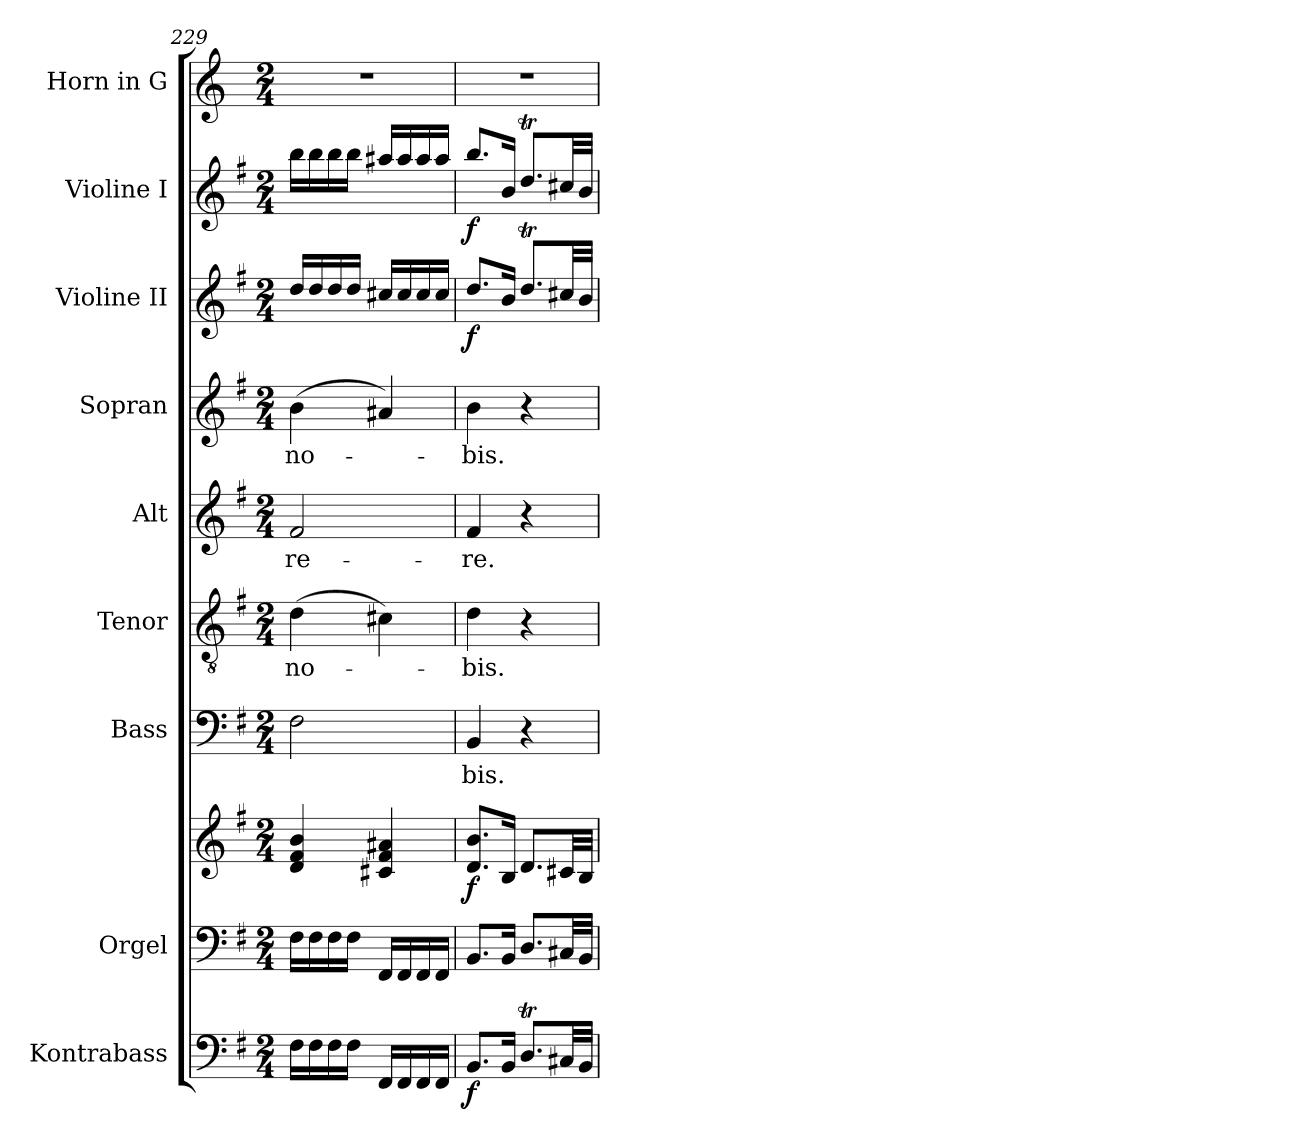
**kern	**dynam	**kern	**kern	**dynam	**kern	**text	**kern	**text	**kern	**text	**kern	**text	**kern	**dynam	**kern	**dynam	**kern
*part9	*part9	*part8	*part8	*part8	*part7	*part7	*part6	*part6	*part5	*part5	*part4	*part4	*part3	*part3	*part2	*part2	*part1
*staff10	*staff10	*staff9	*staff8	*staff8/9	*staff7	*staff7	*staff6	*staff6	*staff5	*staff5	*staff4	*staff4	*staff3	*staff3	*staff2	*staff2	*staff1
*I"Kontrabass	*	*I"Orgel	*	*	*I"Bass	*	*I"Tenor	*	*I"Alt	*	*I"Sopran	*	*I"Violine II	*	*I"Violine I	*	*I"Horn in G
*I'Kb.	*	*I'Org.	*	*	*I'B	*	*I'T	*	*I'A	*	*I'S	*	*I'Vl. II	*	*I'Vl. I	*	*I'Hrn.
!!LO:PB:g=z
*clefF4	*	*clefF4	*clefG2	*	*clefF4	*	*clefGv2	*	*clefG2	*	*clefG2	*	*clefG2	*	*clefG2	*	*clefG2
*ITrd7c12	*	*	*	*	*	*	*	*	*	*	*	*	*ITrd7c12	*	*ITrd7c12	*	*ITrd3c5
*k[f#]	*	*k[f#]	*k[f#]	*	*k[f#]	*	*k[f#]	*	*k[f#]	*	*k[f#]	*	*k[f#]	*	*k[f#]	*	*k[f#]
*G:	*	*G:	*G:	*	*G:	*	*G:	*	*G:	*	*G:	*	*G:	*	*G:	*	*G:
*M2/4	*	*M2/4	*M2/4	*	*M2/4	*	*M2/4	*	*M2/4	*	*M2/4	*	*M2/4	*	*M2/4	*	*M2/4
=229	=229	=229	=229	=229	=229	=229	=229	=229	=229	=229	=229	=229	=229	=229	=229	=229	=229
!	!	!	!	!	!	!	!	!LO:LY:b	!	!LO:LY:b	!	!LO:LY:b	!	!	!	!	!
16FF#\LL	.	16F#\LL	4d/ 4f#/ 4b/	.	2F#\	.	(>4d\	no-	2f#/	-re-	(>4b\	no-	16d/LL	.	16b\LL	.	2r
16FF#\	.	16F#\	.	.	.	.	.	.	.	.	.	.	16d/	.	16b\	.	.
16FF#\	.	16F#\	.	.	.	.	.	.	.	.	.	.	16d/	.	16b\	.	.
16FF#\JJ	.	16F#\JJ	.	.	.	.	.	.	.	.	.	.	16d/JJ	.	16b\JJ	.	.
16FFF#/LL	.	16FF#/LL	4c#X/ 4f#/ 4a#X/	.	.	.	4c#X\)	.	.	.	4a#X/)	.	16c#X/LL	.	16a#X/LL	.	.
16FFF#/	.	16FF#/	.	.	.	.	.	.	.	.	.	.	16c#/	.	16a#/	.	.
16FFF#/	.	16FF#/	.	.	.	.	.	.	.	.	.	.	16c#/	.	16a#/	.	.
16FFF#/JJ	.	16FF#/JJ	.	.	.	.	.	.	.	.	.	.	16c#/JJ	.	16a#/JJ	.	.
=230	=230	=230	=230	=230	=230	=230	=230	=230	=230	=230	=230	=230	=230	=230	=230	=230	=230
!	!LO:DY:b	!	!	!LO:DY:b	!	!LO:LY:b	!	!LO:LY:b	!	!LO:LY:b	!	!LO:LY:b	!	!LO:DY:b	!	!LO:DY:b	!
8.BBB/L	f	8.BB/L	8.d/ 8.b/L	f	4BB/	-bis.	4d\	-bis.	4f#/	-re.	4b\	-bis.	8.d/L	f	8.b/L	f	2r
16BBB/Jk	.	16BB/Jk	16B/Jk	.	.	.	.	.	.	.	.	.	16B/Jk	.	16B/Jk	.	.
8.DDT/L	.	8.D/L	8.d/L	.	4r	.	4r	.	4r	.	4r	.	8.dT/L	.	8.dT/L	.	.
32CC#X/LL	.	32C#X/LL	32c#X/LL	.	.	.	.	.	.	.	.	.	32c#X/LL	.	32c#X/LL	.	.
32BBB/JJJ	.	32BB/JJJ	32B/JJJ	.	.	.	.	.	.	.	.	.	32B/JJJ	.	32B/JJJ	.	.
=	=	=	=	=	=	=	=	=	=	=	=	=	=	=	=	=	=
*-	*-	*-	*-	*-	*-	*-	*-	*-	*-	*-	*-	*-	*-	*-	*-	*-	*-
